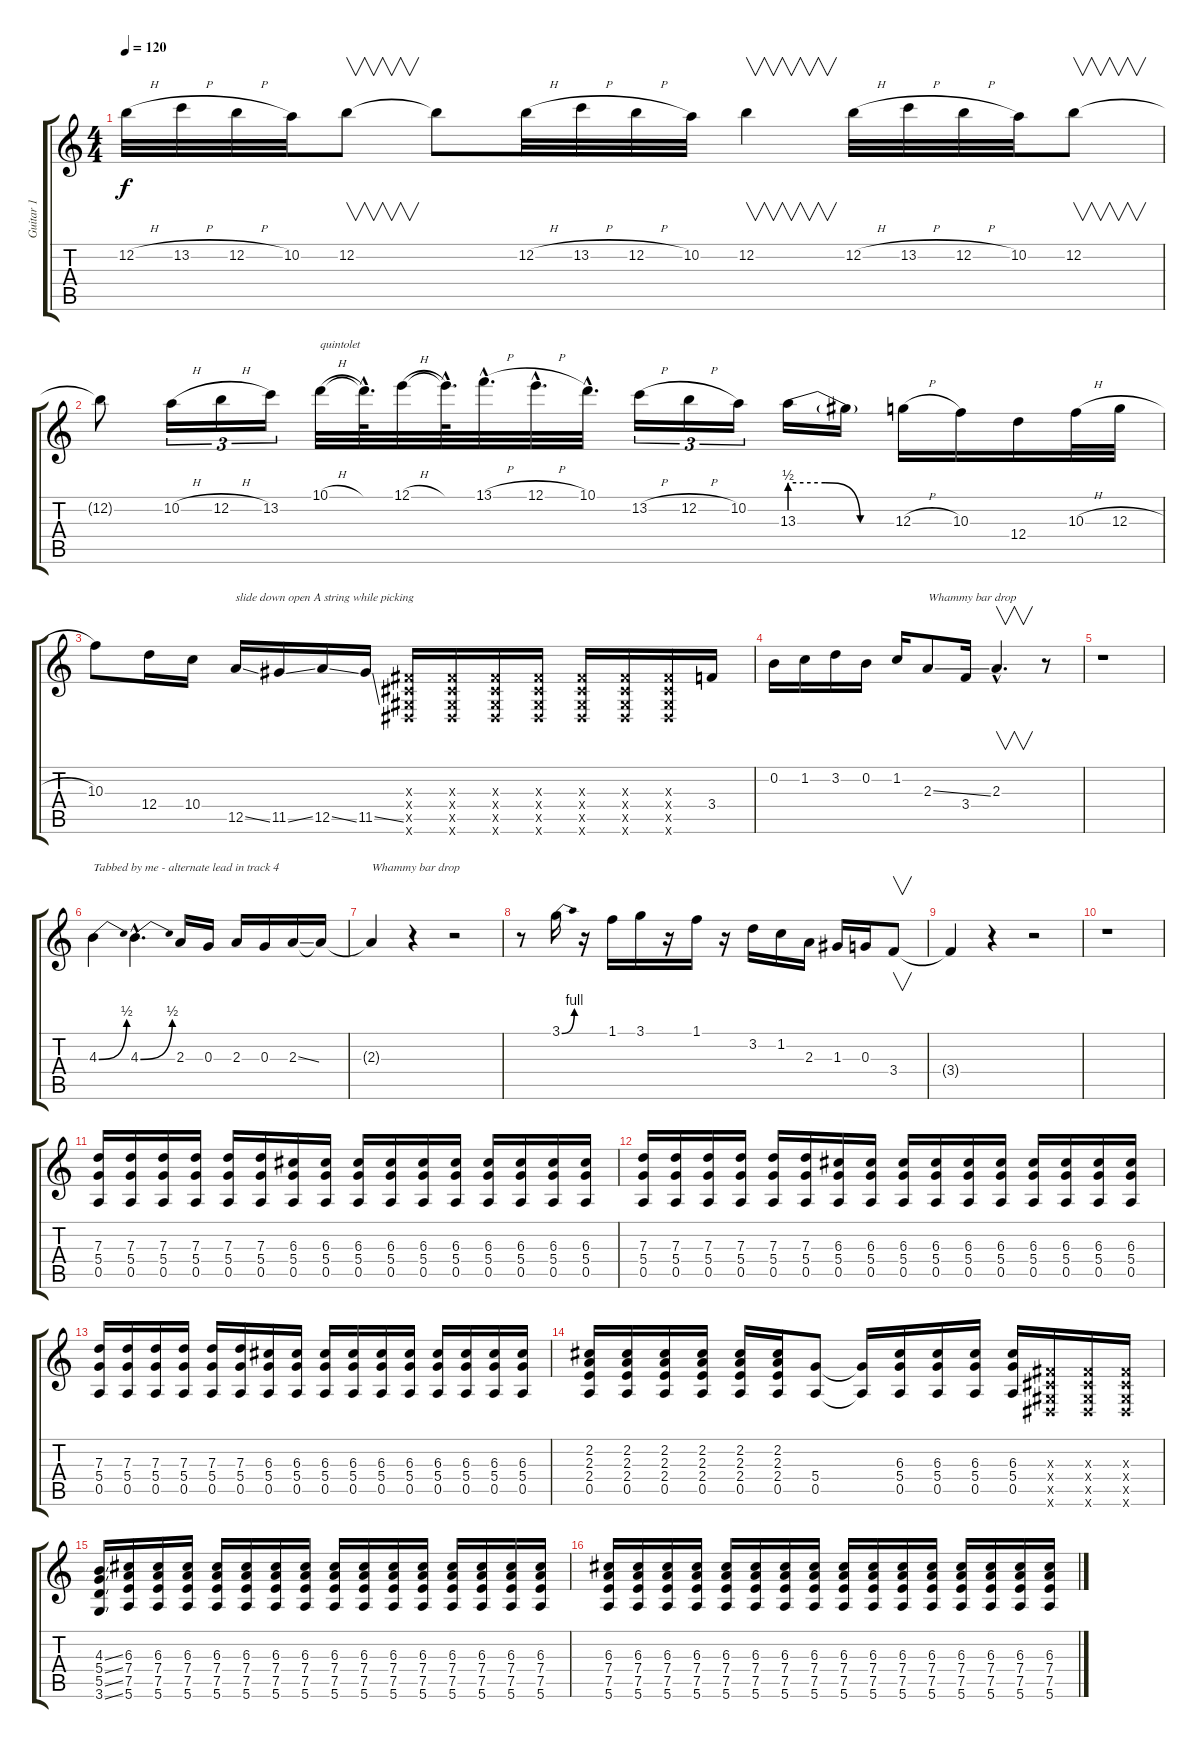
\track ("Guitar 1" "Guitar 1") {instrument overdrivenguitar}
\staff {score tabs}
\tuning (E4 B3 G3 D3 A2 E2) {hide}
\ts (4 4)
\tempo 120
\clef g2
\ks c
12.2{h}.32{dy f} 13.2{h}.32 12.2{h}.32 10.2.32 12.2.8{v} 12.2{t}.8 12.2{h}.32 13.2{h}.32 12.2{h}.32 10.2.32 12.2.4{v} 12.2{h}.32 13.2{h}.32 12.2{h}.32 10.2.32 12.2.8{v} |
12.2{t}.8 10.2{h}.16{tu (3 2)} 12.2{h}.16{tu (3 2)} 13.2.16{tu (3 2)} 10.1{h}.32{txt "quintolet"} 10.1{hac t}.64{d} 12.1{h}.32 12.1{hac t}.64{d} 13.1{h hac}.32{d} 12.1{h hac}.32{d} 10.1{hac}.32{d} 13.2{h}.16{tu (3 2)} 12.2{h}.16{tu (3 2)} 10.2.16{tu (3 2)} 13.3{be (custom 0 2 20 2 40 0 60 0)}.16 13.3{t}.16 12.3{h}.16 10.3.16 12.4.16 10.3{h}.32 12.3{h}.32 |
10.3.8 12.4.16 10.4.16 12.5{ss}.16{txt "slide down open A string while picking"} 11.5{ss}.16 12.5{ss}.16 11.5{ss}.16 (-1.3{x} -1.4{x} -1.5{x} -1.6{x}).16 (-1.3{x} -1.4{x} -1.5{x} -1.6{x}).16 (-1.3{x} -1.4{x} -1.5{x} -1.6{x}).16 (-1.3{x} -1.4{x} -1.5{x} -1.6{x}).16 (-1.3{x} -1.4{x} -1.5{x} -1.6{x}).16 (-1.3{x} -1.4{x} -1.5{x} -1.6{x}).16 (-1.3{x} -1.4{x} -1.5{x} -1.6{x}).16 3.4.16 |
0.2.16 1.2.16 3.2.16 0.2.16 1.2.16 2.3{ss}.8{txt "Whammy bar drop"} 3.4.16 2.3{hac}.4{v d} r.8 |
r.1 |
4.3{be (bend 0 0 60 2)}.4{txt "Tabbed by me - alternate lead in track 4"} 4.3{be (bend 0 0 60 2) hac}.4{d} 2.3.16 0.3.16 2.3.16 0.3.16 2.3{ss}.16 2.3{t}.16 |
2.3{t}.4{txt "Whammy bar drop"} r.4 r.2 |
r.8 3.1{be (bend 0 0 60 4)}.16 r.16 1.1.16 3.1.16 r.16 1.1.16 r.16 3.2.16 1.2.16 2.3.16 1.3.16 0.3.16 3.4.8{v} |
3.4{t}.4 r.4 r.2 |
r.1 |
(7.3 5.4 0.5).16 (7.3 5.4 0.5).16 (7.3 5.4 0.5).16 (7.3 5.4 0.5).16 (7.3 5.4 0.5).16 (7.3 5.4 0.5).16 (6.3 5.4 0.5).16 (6.3 5.4 0.5).16 (6.3 5.4 0.5).16 (6.3 5.4 0.5).16 (6.3 5.4 0.5).16 (6.3 5.4 0.5).16 (6.3 5.4 0.5).16 (6.3 5.4 0.5).16 (6.3 5.4 0.5).16 (6.3 5.4 0.5).16 |
(7.3 5.4 0.5).16 (7.3 5.4 0.5).16 (7.3 5.4 0.5).16 (7.3 5.4 0.5).16 (7.3 5.4 0.5).16 (7.3 5.4 0.5).16 (6.3 5.4 0.5).16 (6.3 5.4 0.5).16 (6.3 5.4 0.5).16 (6.3 5.4 0.5).16 (6.3 5.4 0.5).16 (6.3 5.4 0.5).16 (6.3 5.4 0.5).16 (6.3 5.4 0.5).16 (6.3 5.4 0.5).16 (6.3 5.4 0.5).16 |
(7.3 5.4 0.5).16 (7.3 5.4 0.5).16 (7.3 5.4 0.5).16 (7.3 5.4 0.5).16 (7.3 5.4 0.5).16 (7.3 5.4 0.5).16 (6.3 5.4 0.5).16 (6.3 5.4 0.5).16 (6.3 5.4 0.5).16 (6.3 5.4 0.5).16 (6.3 5.4 0.5).16 (6.3 5.4 0.5).16 (6.3 5.4 0.5).16 (6.3 5.4 0.5).16 (6.3 5.4 0.5).16 (6.3 5.4 0.5).16 |
(2.2 2.3 2.4 0.5).16 (2.2 2.3 2.4 0.5).16 (2.2 2.3 2.4 0.5).16 (2.2 2.3 2.4 0.5).16 (2.2 2.3 2.4 0.5).16 (2.2 2.3 2.4 0.5).16 (5.4 0.5).8 (5.4{t} 0.5{t}).16 (6.3 5.4 0.5).16 (6.3 5.4 0.5).16 (6.3 5.4 0.5).16 (6.3 5.4 0.5).16 (-1.3{x} -1.4{x} -1.5{x} -1.6{x}).16 (-1.3{x} -1.4{x} -1.5{x} -1.6{x}).16 (-1.3{x} -1.4{x} -1.5{x} -1.6{x}).16 |
(4.3{ss} 5.4{ss} 5.5{ss} 3.6{ss}).16 (6.3 7.4 7.5 5.6).16 (6.3 7.4 7.5 5.6).16 (6.3 7.4 7.5 5.6).16 (6.3 7.4 7.5 5.6).16 (6.3 7.4 7.5 5.6).16 (6.3 7.4 7.5 5.6).16 (6.3 7.4 7.5 5.6).16 (6.3 7.4 7.5 5.6).16 (6.3 7.4 7.5 5.6).16 (6.3 7.4 7.5 5.6).16 (6.3 7.4 7.5 5.6).16 (6.3 7.4 7.5 5.6).16 (6.3 7.4 7.5 5.6).16 (6.3 7.4 7.5 5.6).16 (6.3 7.4 7.5 5.6).16 |
(6.3 7.4 7.5 5.6).16 (6.3 7.4 7.5 5.6).16 (6.3 7.4 7.5 5.6).16 (6.3 7.4 7.5 5.6).16 (6.3 7.4 7.5 5.6).16 (6.3 7.4 7.5 5.6).16 (6.3 7.4 7.5 5.6).16 (6.3 7.4 7.5 5.6).16 (6.3 7.4 7.5 5.6).16 (6.3 7.4 7.5 5.6).16 (6.3 7.4 7.5 5.6).16 (6.3 7.4 7.5 5.6).16 (6.3 7.4 7.5 5.6).16 (6.3 7.4 7.5 5.6).16 (6.3 7.4 7.5 5.6).16 (6.3 7.4 7.5 5.6).16
